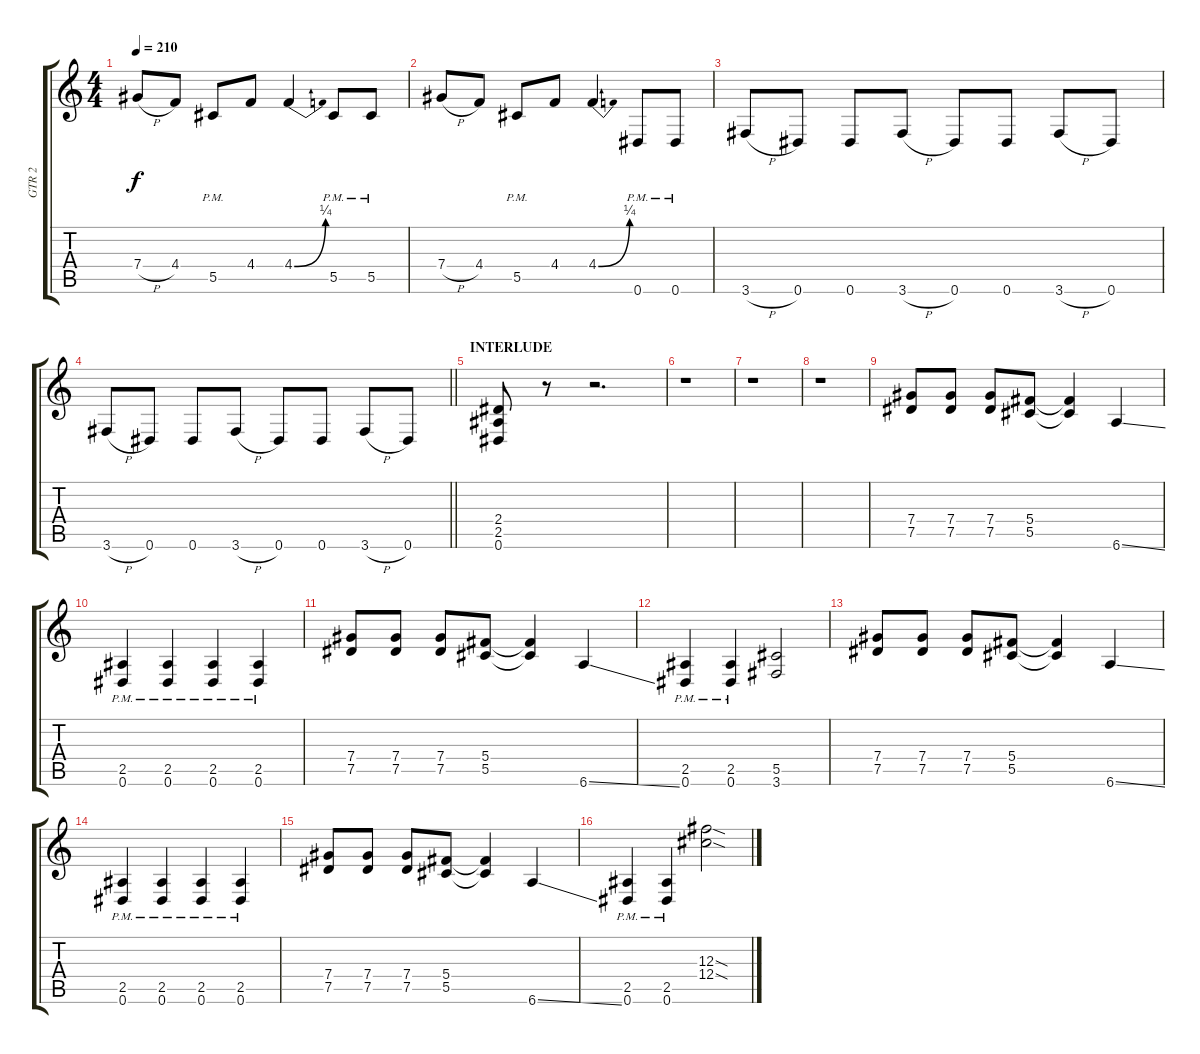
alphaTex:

\track ("GTR 2" "GTR 2") {instrument distortionguitar}
\staff {score tabs}
\tuning (Eb4 Bb3 Gb3 Db3 Ab2 Eb2) {hide}
\ts (4 4)
\tempo 210
\clef g2
\ks c
7.4{h}.8{dy f} 4.4.8 5.5{pm}.8 4.4.8 4.4{be (bend 0 0 60 1)}.4 5.5{pm}.8 5.5{pm}.8 |
7.4{h}.8 4.4.8 5.5{pm}.8 4.4.8 4.4{be (bend 0 0 60 1)}.4 0.6{pm}.8 0.6{pm}.8 |
3.6{h}.8 0.6.8 0.6.8 3.6{h}.8 0.6.8 0.6.8 3.6{h}.8 0.6.8 |
\barLineRight lightlight
3.6{h}.8 0.6.8 0.6.8 3.6{h}.8 0.6.8 0.6.8 3.6{h}.8 0.6.8 |
\section ("" "INTERLUDE")
(2.4 2.5 0.6).8 r.8 r.2{d} |
r.1 |
r.1 |
r.1 |
(7.4 7.5).8 (7.4 7.5).8 (7.4 7.5).8 (5.4 5.5).8 (5.4{t} 5.5{t}).4 6.6{ss}.4 |
(2.5{pm} 0.6{pm}).4 (2.5{pm} 0.6{pm}).4 (2.5{pm} 0.6{pm}).4 (2.5{pm} 0.6{pm}).4 |
(7.4 7.5).8 (7.4 7.5).8 (7.4 7.5).8 (5.4 5.5).8 (5.4{t} 5.5{t}).4 6.6{ss}.4 |
(2.5{pm} 0.6{pm}).4 (2.5{pm} 0.6{pm}).4 (5.5 3.6).2 |
(7.4 7.5).8 (7.4 7.5).8 (7.4 7.5).8 (5.4 5.5).8 (5.4{t} 5.5{t}).4 6.6{ss}.4 |
(2.5{pm} 0.6{pm}).4 (2.5{pm} 0.6{pm}).4 (2.5{pm} 0.6{pm}).4 (2.5{pm} 0.6{pm}).4 |
(7.4 7.5).8 (7.4 7.5).8 (7.4 7.5).8 (5.4 5.5).8 (5.4{t} 5.5{t}).4 6.6{ss}.4 |
(2.5{pm} 0.6{pm}).4 (2.5{pm} 0.6{pm}).4 (12.3{sod} 12.4{sod}).2
